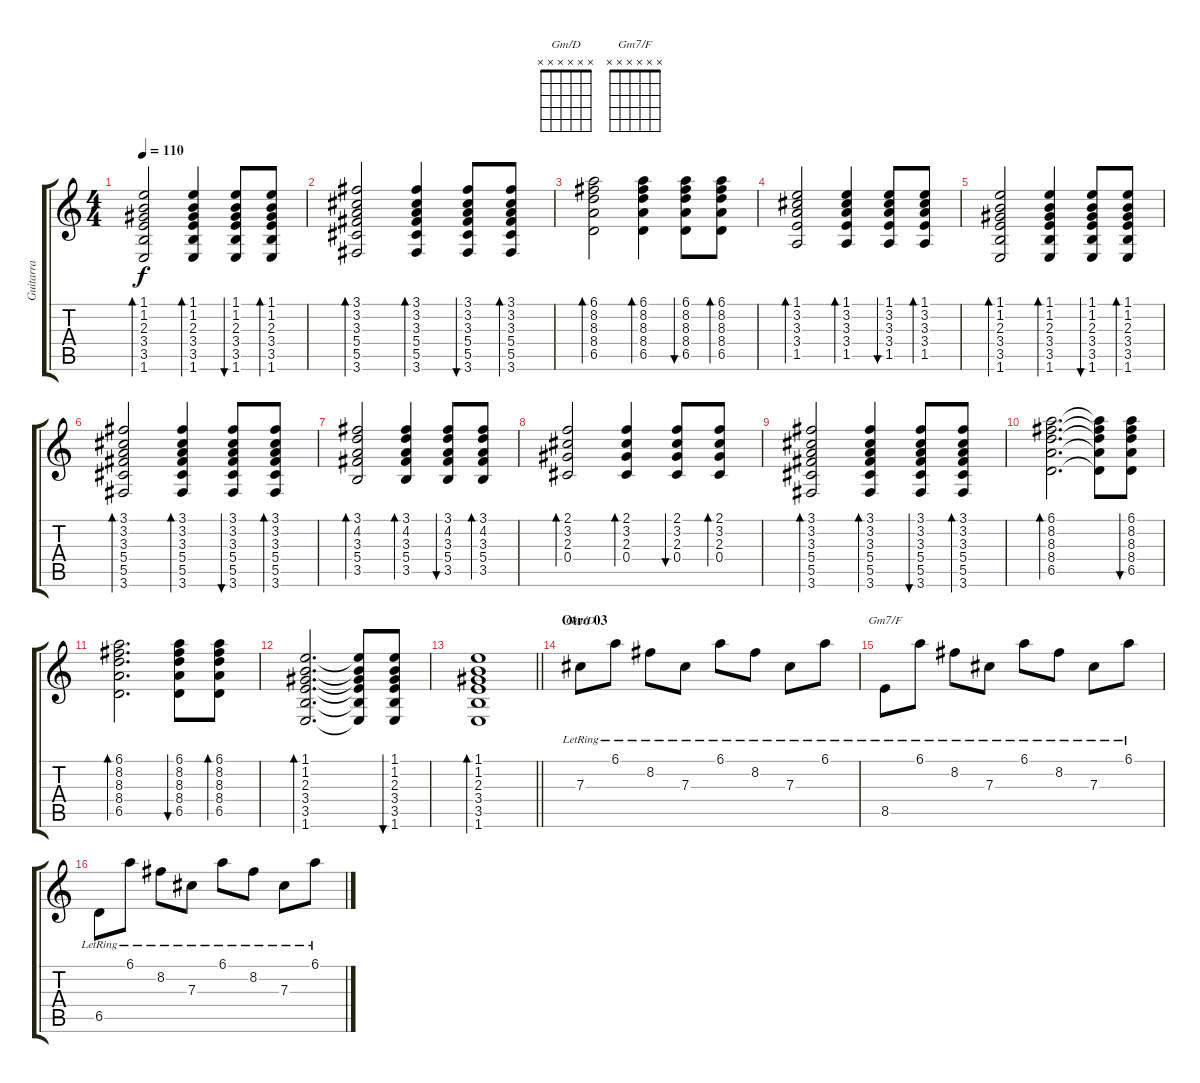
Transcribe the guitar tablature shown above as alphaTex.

\track ("Guitarra" "Guitarra") {instrument acousticguitarsteel}
\staff {score tabs}
\tuning (Eb4 Bb3 Gb3 Db3 Ab2 Eb2) {hide}
\chord ("Gm/D" x x x x x x)
\chord ("Gm7/F" x x x x x x)
\ts (4 4)
\tempo 110
\clef g2
\ks c
(1.1 1.2 2.3 3.4 3.5 1.6).2{bd 60 dy f} (1.1 1.2 2.3 3.4 3.5 1.6).4{bd 60} (1.1 1.2 2.3 3.4 3.5 1.6).8{bu 60} (1.1 1.2 2.3 3.4 3.5 1.6).8{bd 60} |
(3.1 3.2 3.3 5.4 5.5 3.6).2{bd 60} (3.1 3.2 3.3 5.4 5.5 3.6).4{bd 60} (3.1 3.2 3.3 5.4 5.5 3.6).8{bu 60} (3.1 3.2 3.3 5.4 5.5 3.6).8{bd 60} |
(6.1 8.2 8.3 8.4 6.5).2{bd 60} (6.1 8.2 8.3 8.4 6.5).4{bd 60} (6.1 8.2 8.3 8.4 6.5).8{bu 60} (6.1 8.2 8.3 8.4 6.5).8{bd 60} |
(1.1 3.2 3.3 3.4 1.5).2{bd 60} (1.1 3.2 3.3 3.4 1.5).4{bd 60} (1.1 3.2 3.3 3.4 1.5).8{bu 60} (1.1 3.2 3.3 3.4 1.5).8{bd 60} |
(1.1 1.2 2.3 3.4 3.5 1.6).2{bd 60} (1.1 1.2 2.3 3.4 3.5 1.6).4{bd 60} (1.1 1.2 2.3 3.4 3.5 1.6).8{bu 60} (1.1 1.2 2.3 3.4 3.5 1.6).8{bd 60} |
(3.1 3.2 3.3 5.4 5.5 3.6).2{bd 60} (3.1 3.2 3.3 5.4 5.5 3.6).4{bd 60} (3.1 3.2 3.3 5.4 5.5 3.6).8{bu 60} (3.1 3.2 3.3 5.4 5.5 3.6).8{bd 60} |
(3.1 4.2 3.3 5.4 3.5).2{bd 60} (3.1 4.2 3.3 5.4 3.5).4{bd 60} (3.1 4.2 3.3 5.4 3.5).8{bu 60} (3.1 4.2 3.3 5.4 3.5).8{bd 60} |
(2.1 3.2 2.3 0.4).2{bd 60} (2.1 3.2 2.3 0.4).4{bd 60} (2.1 3.2 2.3 0.4).8{bu 60} (2.1 3.2 2.3 0.4).8{bd 60} |
(3.1 3.2 3.3 5.4 5.5 3.6).2{bd 60} (3.1 3.2 3.3 5.4 5.5 3.6).4{bd 60} (3.1 3.2 3.3 5.4 5.5 3.6).8{bu 60} (3.1 3.2 3.3 5.4 5.5 3.6).8{bd 60} |
(6.1 8.2 8.3 8.4 6.5).2{d bd 120} (6.1{t} 8.2{t} 8.3{t} 8.4{t} 6.5{t}).8 (6.1 8.2 8.3 8.4 6.5).8{bu 60} |
(6.1 8.2 8.3 8.4 6.5).2{d bd 120} (6.1 8.2 8.3 8.4 6.5).8{bu 60} (6.1 8.2 8.3 8.4 6.5).8{bd 60} |
(1.1 1.2 2.3 3.4 3.5 1.6).2{d bd 120} (1.1{t} 1.2{t} 2.3{t} 3.4{t} 3.5{t} 1.6{t}).8 (1.1 1.2 2.3 3.4 3.5 1.6).8{bu 60} |
\barLineRight lightlight
(1.1 1.2 2.3 3.4 3.5 1.6).1{bd 120} |
\section ("" "Otro 03")
7.3{lr}.8{ch "Gm/D"} 6.1{lr}.8 8.2{lr}.8 7.3{lr}.8 6.1{lr}.8 8.2{lr}.8 7.3{lr}.8 6.1{lr}.8 |
8.5{lr}.8{ch "Gm7/F"} 6.1{lr}.8 8.2{lr}.8 7.3{lr}.8 6.1{lr}.8 8.2{lr}.8 7.3{lr}.8 6.1{lr}.8 |
6.5{lr}.8 6.1{lr}.8 8.2{lr}.8 7.3{lr}.8 6.1{lr}.8 8.2{lr}.8 7.3{lr}.8 6.1{lr}.8
